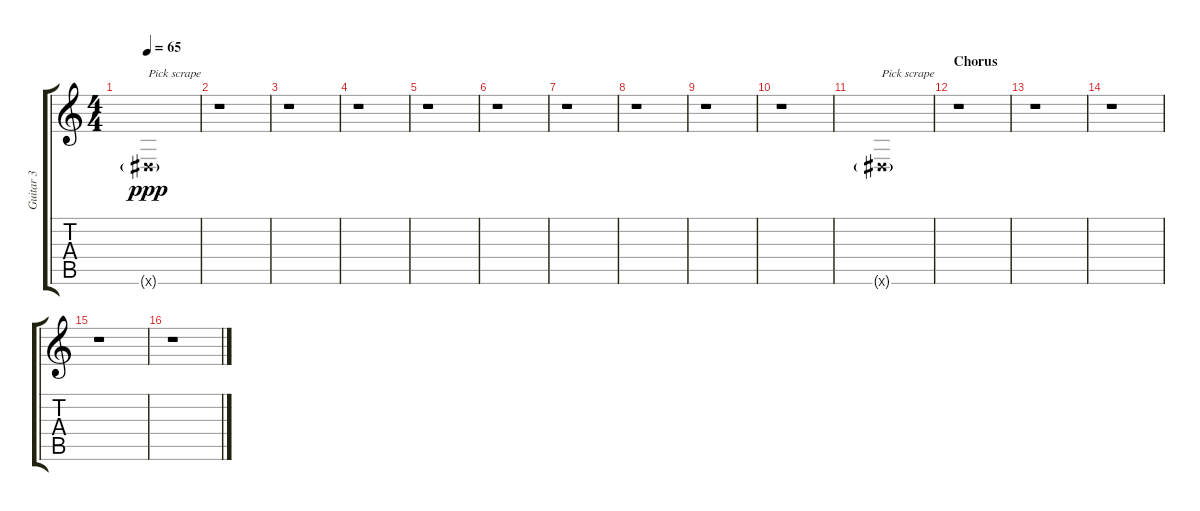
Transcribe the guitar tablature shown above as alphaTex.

\track ("Guitar 3" "Guitar 3") {instrument electricguitarclean}
\staff {score tabs}
\tuning (Eb4 Bb3 Gb3 Db3 Ab2 Eb2) {hide}
\ts (4 4)
\tempo 65
\clef g2
\ks c
0.6{g x}.1{txt "Pick scrape" dy ppp} |
r.1 |
r.1 |
r.1 |
r.1 |
r.1 |
r.1 |
r.1 |
r.1 |
r.1 |
0.6{g x}.1{txt "Pick scrape"} |
\section ("" "Chorus")
r.1 |
r.1 |
r.1 |
r.1 |
r.1
